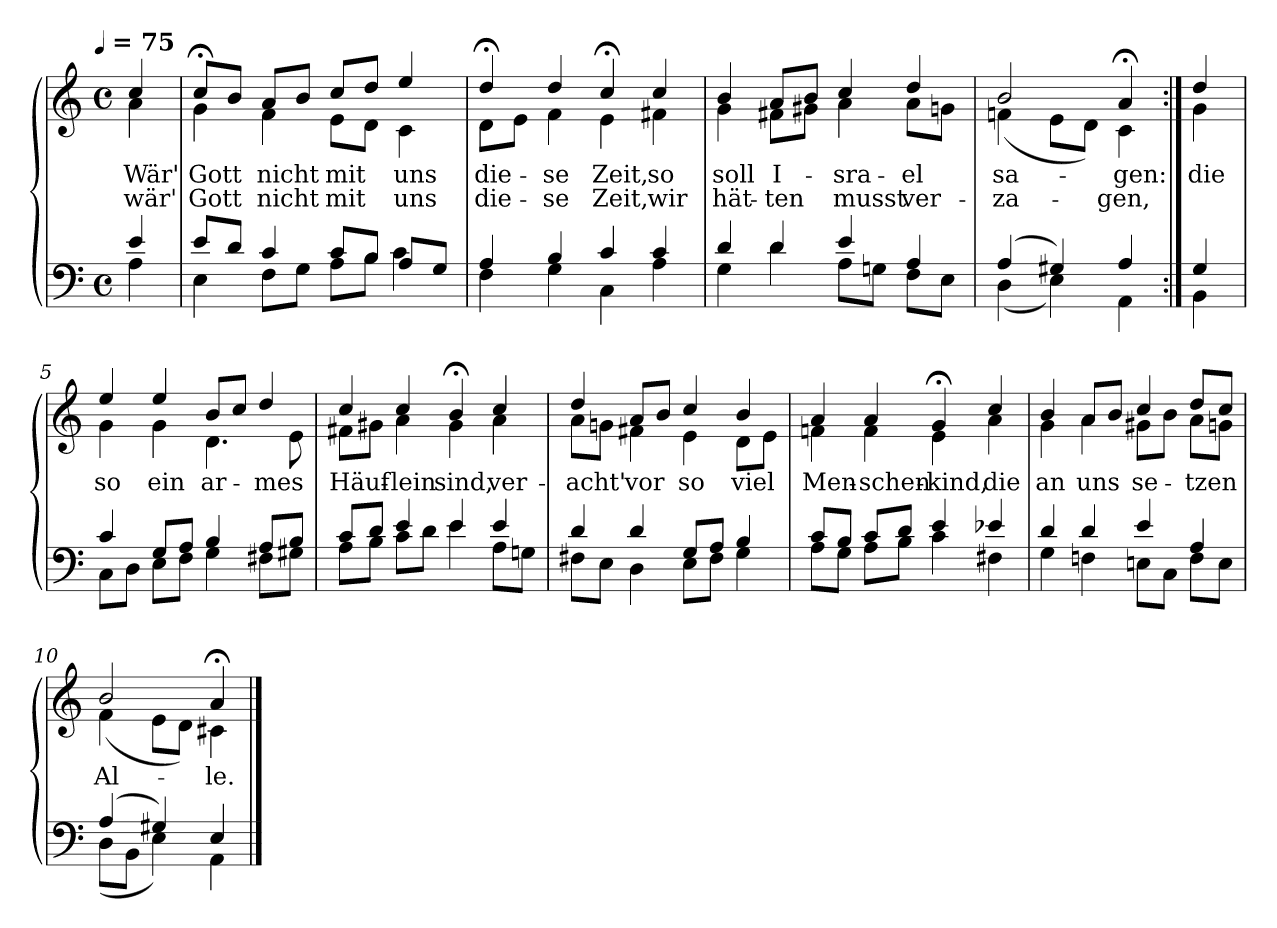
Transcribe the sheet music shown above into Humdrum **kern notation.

**kern	**kern	**text	**text	**dynam
*part1	*part1	*part1	*part1	*part1
*staff2	*staff1	*staff1	*staff1	*staff1/2
*clefF4	*clefG2	*	*	*
!!LO:TX:omd:t=[quarter] = 75
*M4/4	*M4/4	*	*	*
*met(c)	*met(c)	*	*	*
*MM75	*MM75	*	*	*
=	=	=	=	=
*^	*^	*	*	*
4e	4A	4cc	4a	Wär'	wär'	.
=1	=1	=1	=1	=1	=1	=1
*	*	*MM74	*	*	*	*
8eL	4E	8cc;<L	4g	Gott	Gott	.
8dJ	.	8bJ	.	.	.	.
4c	8FL	8aL	4f	nicht	nicht	.
.	8GJ	8bJ	.	.	.	.
8cL	8AL	8ccL	8eL	mit	mit	♩ = 75
8BJ	8BJ	8ddJ	8dJ	.	.	.
8AL	4c	4ee	4c	uns	uns	♩ = 74.11
8GJ	.	.	.	.	.	.
=2	=2	=2	=2	=2	=2	=2
*	*	*MM73	*	*	*	*
4A	4F	4dd;<	8dL	die-	die-	.
.	.	.	8eJ	.	.	.
4B	4G	4dd	4f	-se	-se	♩ = 71.26
4c	4C	4cc;<	4e	Zeit,	Zeit,	.
4c	4A	4cc	4f#X	so	wir	♩ = 74
=3	=3	=3	=3	=3	=3	=3
*	*	*MM73	*	*	*	*
4d	4G	4b	4g	soll	hät-	.
4d	4d	8aL	8f#XL	I-	-ten	.
.	.	8bJ	8g#XJ	.	.	.
4e	8AL	4cc	4a	-sra-	musst	♩ = 72
.	8GnJ	.	.	.	.	.
4A	8FL	4dd	8aL	-el	ver-	.
.	8EJ	.	8gnJ	.	.	.
=4	=4	=4	=4	=4	=4	=4
*	*	*MM70	*	*	*	*
(4A	(4D	2b	(4fn	sa-	-za-	.
4G#X)	4E)	.	8eL	.	.	.
.	.	.	8dJ)	.	.	.
4A	4AA	4a;<	4c	-gen:	-gen,	.
!!LO:LB:g=z	!!
=:|!	=:|!	=:|!	=:|!	=:|!	=:|!	=:|!
*	*	*MM72	*	*	*	*
4G	4BB	4dd	4g	die	.	.
=5	=5	=5	=5	=5	=5	=5
4c	8CL	4ee	4g	so	.	.
.	8DJ	.	.	.	.	.
8GL	8EL	4ee	4g	ein	.	.
8AJ	8FJ	.	.	.	.	.
4B	4G	8bL	4.d	ar-	.	.
.	.	8ccJ	.	.	.	.
8AL	8F#XL	4dd	.	-mes	.	♩ = 72
8BJ	8G#XJ	.	8e	.	.	.
=6	=6	=6	=6	=6	=6	=6
*	*	*MM71	*	*	*	*
8cL	8AL	4cc	8f#XL	Häuf-	.	.
8dJ	8BJ	.	8g#XJ	.	.	.
4e	8cL	4cc	4a	-lein	.	♩ = 70
.	8dJ	.	.	.	.	.
4e	4e	4b;<	4g#	sind,	.	.
4e	8AL	4cc	4a	ver-	.	♩ = 72
.	8GnJ	.	.	.	.	.
=7	=7	=7	=7	=7	=7	=7
4d	8F#XL	4dd	8aL	-acht'	.	.
.	8EJ	.	8gnJ	.	.	.
4d	4D	8aL	4f#X	vor	.	.
.	.	8bJ	.	.	.	.
8GL	8EL	4cc	4e	so	.	.
8AJ	8F#J	.	.	.	.	.
4B	4G	4b	8dL	viel	.	.
.	.	.	8eJ	.	.	.
!!LO:LB:g=z	!!
=8	=8	=8	=8	=8	=8	=8
*	*	*MM71	*	*	*	*
8cL	8AL	4a	4fn	Men-	.	.
8BJ	8GJ	.	.	.	.	.
8cL	8AL	4a	4f	-schen-	.	♩ = 70
8dJ	8BJ	.	.	.	.	.
4e	4c	4g;<	4e	-kind,	.	♩ = 69
4e-X	4F#X	4cc	4a	die	.	♩ = 70
=9	=9	=9	=9	=9	=9	=9
4d	4G	4b	4g	an	.	.
4d	4Fn	8aL	4a	uns	.	.
.	.	8bJ	.	.	.	.
4e	8EnL	4cc	8g#XL	se-	.	♩ = 69
.	8CJ	.	8bJ	.	.	.
4A	8FL	8ddL	8aL	-tzen	.	.
.	8EJ	8ccJ	8gnJ	.	.	.
=10	=10	=10	=10	=10	=10	=10
*	*	*MM65	*	*	*	*
(4A	(8DL	2b	(4f	Al-	.	.
.	8BBJ	.	.	.	.	.
4G#X)	4E)	.	8eL	.	.	.
.	.	.	8dJ)	.	.	.
4E	4AA	4a;<	4c#X	-le.	.	.
*v	*v	*	*	*	*	*
*	*v	*v	*	*	*
==	==	==	==	==
*-	*-	*-	*-	*-
